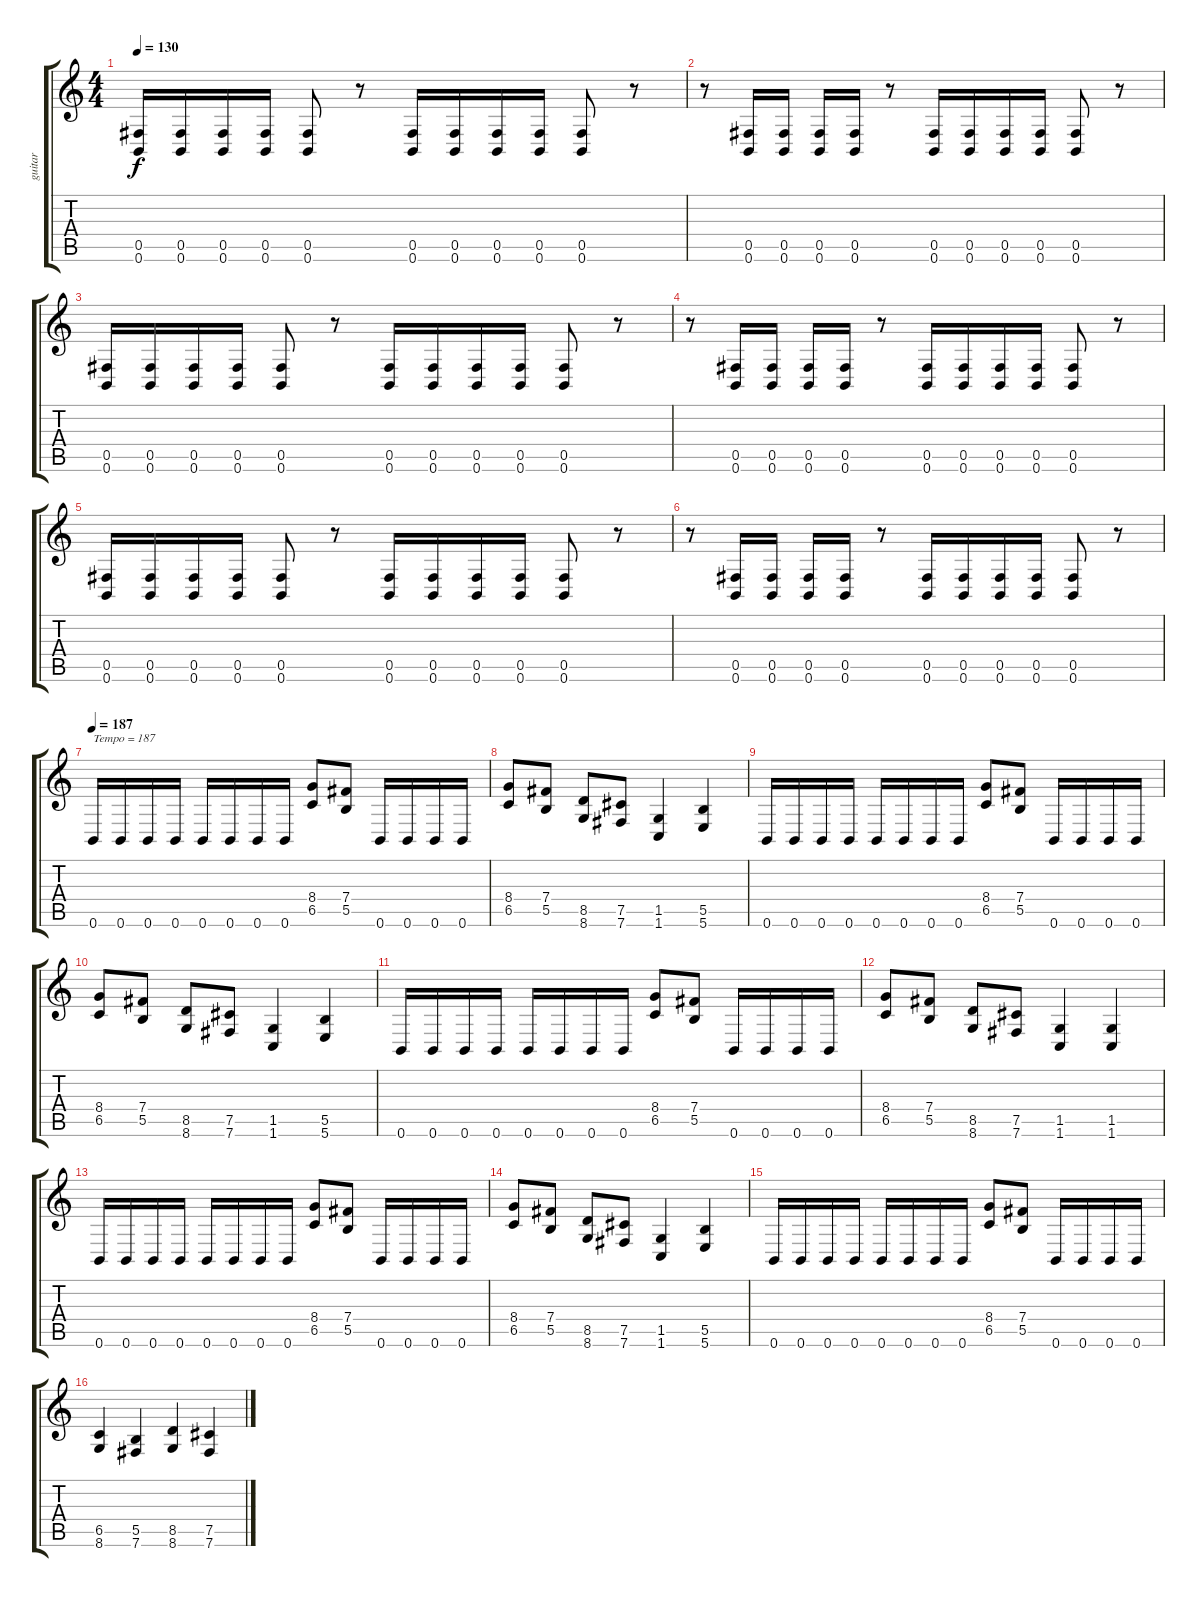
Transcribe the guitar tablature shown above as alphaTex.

\track ("guitar" "guitar") {instrument distortionguitar}
\staff {score tabs}
\tuning (Db4 Ab3 E3 B2 Gb2 B1) {hide}
\ts (4 4)
\tempo 130
\clef g2
\ks c
(0.5 0.6).16{dy f} (0.5 0.6).16 (0.5 0.6).16 (0.5 0.6).16 (0.5 0.6).8 r.8 (0.5 0.6).16 (0.5 0.6).16 (0.5 0.6).16 (0.5 0.6).16 (0.5 0.6).8 r.8 |
r.8 (0.5 0.6).16 (0.5 0.6).16 (0.5 0.6).16 (0.5 0.6).16 r.8 (0.5 0.6).16 (0.5 0.6).16 (0.5 0.6).16 (0.5 0.6).16 (0.5 0.6).8 r.8 |
(0.5 0.6).16 (0.5 0.6).16 (0.5 0.6).16 (0.5 0.6).16 (0.5 0.6).8 r.8 (0.5 0.6).16 (0.5 0.6).16 (0.5 0.6).16 (0.5 0.6).16 (0.5 0.6).8 r.8 |
r.8 (0.5 0.6).16 (0.5 0.6).16 (0.5 0.6).16 (0.5 0.6).16 r.8 (0.5 0.6).16 (0.5 0.6).16 (0.5 0.6).16 (0.5 0.6).16 (0.5 0.6).8 r.8 |
(0.5 0.6).16 (0.5 0.6).16 (0.5 0.6).16 (0.5 0.6).16 (0.5 0.6).8 r.8 (0.5 0.6).16 (0.5 0.6).16 (0.5 0.6).16 (0.5 0.6).16 (0.5 0.6).8 r.8 |
r.8 (0.5 0.6).16 (0.5 0.6).16 (0.5 0.6).16 (0.5 0.6).16 r.8 (0.5 0.6).16 (0.5 0.6).16 (0.5 0.6).16 (0.5 0.6).16 (0.5 0.6).8 r.8 |
\tempo 187
0.6.16{txt "Tempo = 187"} 0.6.16 0.6.16 0.6.16 0.6.16 0.6.16 0.6.16 0.6.16 (8.4 6.5).8 (7.4 5.5).8 0.6.16 0.6.16 0.6.16 0.6.16 |
(8.4 6.5).8 (7.4 5.5).8 (8.5 8.6).8 (7.5 7.6).8 (1.5 1.6).4 (5.5 5.6).4 |
0.6.16 0.6.16 0.6.16 0.6.16 0.6.16 0.6.16 0.6.16 0.6.16 (8.4 6.5).8 (7.4 5.5).8 0.6.16 0.6.16 0.6.16 0.6.16 |
(8.4 6.5).8 (7.4 5.5).8 (8.5 8.6).8 (7.5 7.6).8 (1.5 1.6).4 (5.5 5.6).4 |
0.6.16 0.6.16 0.6.16 0.6.16 0.6.16 0.6.16 0.6.16 0.6.16 (8.4 6.5).8 (7.4 5.5).8 0.6.16 0.6.16 0.6.16 0.6.16 |
(8.4 6.5).8 (7.4 5.5).8 (8.5 8.6).8 (7.5 7.6).8 (1.5 1.6).4 (1.5 1.6).4 |
0.6.16 0.6.16 0.6.16 0.6.16 0.6.16 0.6.16 0.6.16 0.6.16 (8.4 6.5).8 (7.4 5.5).8 0.6.16 0.6.16 0.6.16 0.6.16 |
(8.4 6.5).8 (7.4 5.5).8 (8.5 8.6).8 (7.5 7.6).8 (1.5 1.6).4 (5.5 5.6).4 |
0.6.16 0.6.16 0.6.16 0.6.16 0.6.16 0.6.16 0.6.16 0.6.16 (8.4 6.5).8 (7.4 5.5).8 0.6.16 0.6.16 0.6.16 0.6.16 |
(6.5 8.6).4 (5.5 7.6).4 (8.5 8.6).4 (7.5 7.6).4
